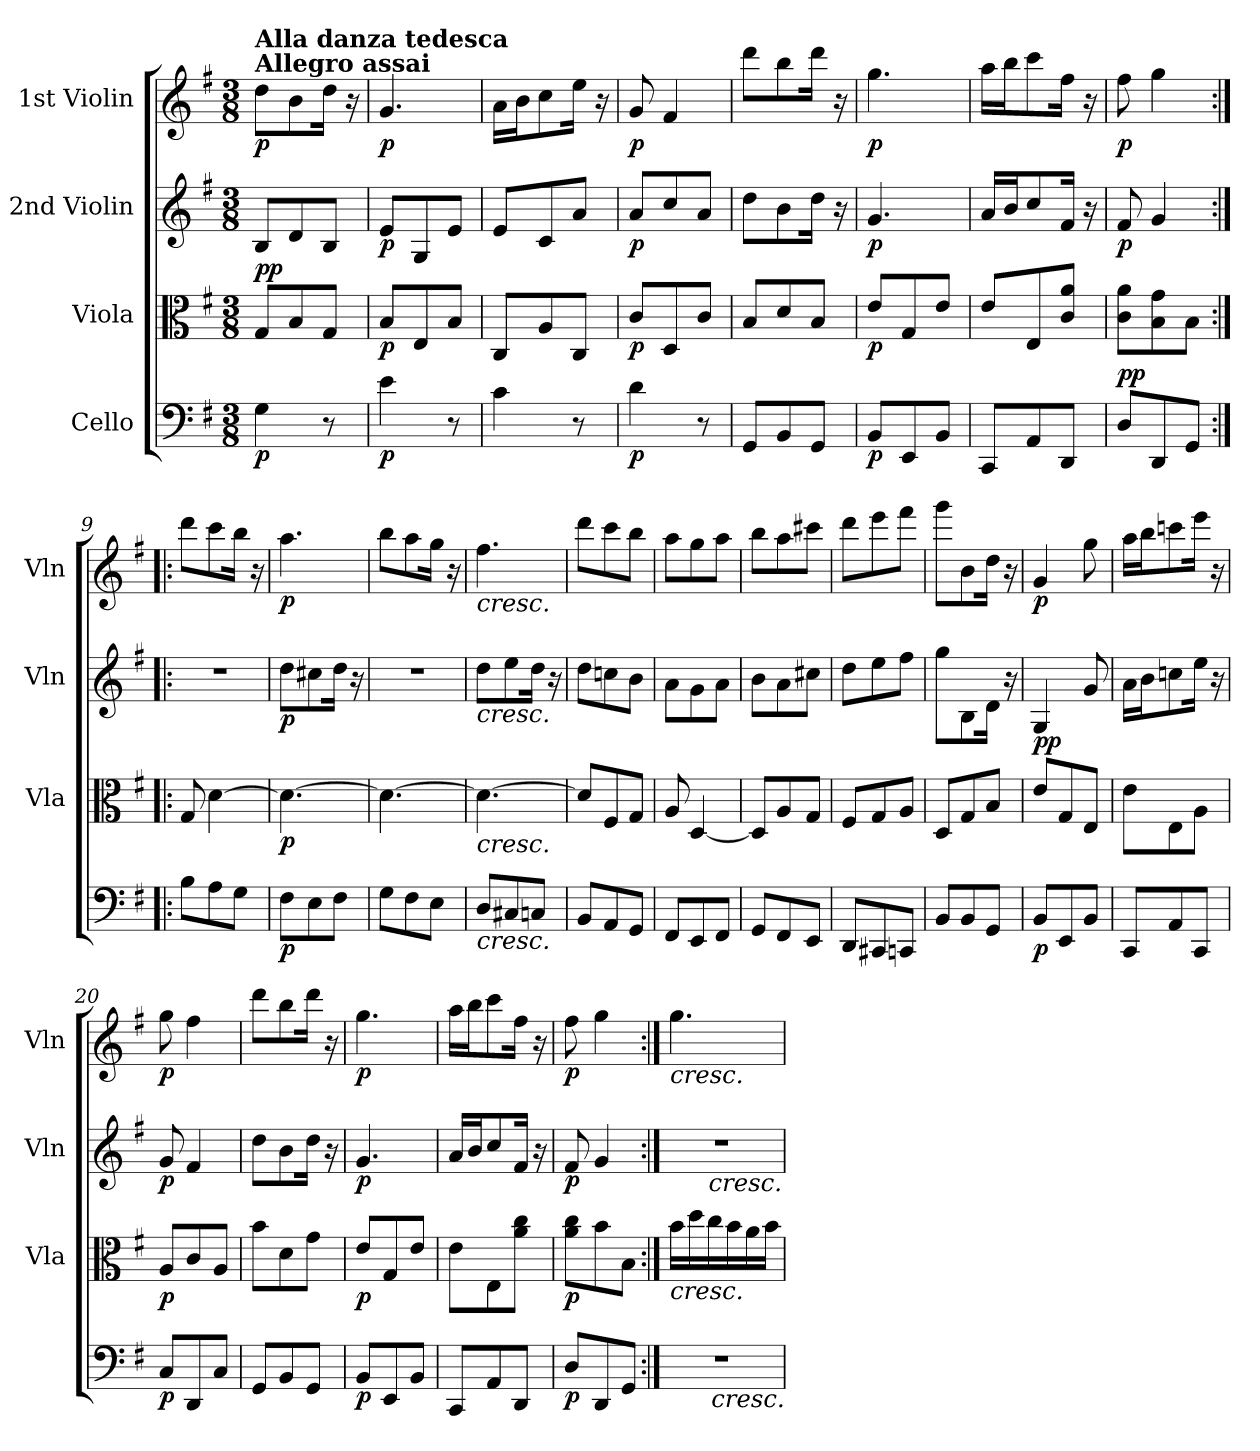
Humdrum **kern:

**kern	**dynam	**kern	**dynam	**kern	**dynam	**kern	**dynam
*part4	*part4	*part3	*part3	*part2	*part2	*part1	*part1
*staff4	*staff4	*staff3	*staff3	*staff2	*staff2	*staff1	*staff1
*I"Cello	*	*I"Viola	*	*I"2nd Violin	*	*I"1st Violin	*
*	*	*I'Vla	*	*I'Vln	*	*I'Vln	*
*clefF4	*	*clefC3	*	*clefG2	*	*clefG2	*
*k[f#]	*	*k[f#]	*	*k[f#]	*	*k[f#]	*
*G:	*	*G:	*	*G:	*	*G:	*
*M3/8	*	*M3/8	*	*M3/8	*	*M3/8	*
=1	=1	=1	=1	=1	=1	=1	=1
!	!	!	!	!	!	!LO:TX:a:B:t=Allegro assai	!
!	!	!	!	!	!	!LO:TX:a:B:t=Alla danza tedesca	!
!	!LO:DY:b	!	!LO:DY:b	!	!	!	!
!	!	!	!LO:DY:n=1:a	!	!	!	!LO:DY:b
4G\	p	8G/L	p p	8B/L	.	8dd\L	p
.	.	8B/	.	8d/	.	8b\	.
8r	.	8G/J	.	8B/J	.	16dd\Jk	.
.	.	.	.	.	.	16r	.
=2	=2	=2	=2	=2	=2	=2	=2
!	!LO:DY:b	!	!LO:DY:b	!	!LO:DY:b	!	!LO:DY:b
4e\	p	8B/L	p	8e/L	p	4.g/	p
.	.	8E/	.	8G/	.	.	.
8r	.	8B/J	.	8e/J	.	.	.
=3	=3	=3	=3	=3	=3	=3	=3
4c\	.	8C/L	.	8e/L	.	16a\LL	.
.	.	.	.	.	.	16b\J	.
.	.	8A/	.	8c/	.	8cc\	.
8r	.	8C/J	.	8a/J	.	16ee\Jk	.
.	.	.	.	.	.	16r	.
=4	=4	=4	=4	=4	=4	=4	=4
!	!LO:DY:b	!	!LO:DY:b	!	!LO:DY:b	!	!LO:DY:b
4d\	p	8c/L	p	8a/L	p	8g/	p
.	.	8D/	.	8cc/	.	4f#/	.
8r	.	8c/J	.	8a/J	.	.	.
=5	=5	=5	=5	=5	=5	=5	=5
8GG/L	.	8B/L	.	8dd\L	.	8ddd\L	.
8BB/	.	8d/	.	8b\	.	8bb\	.
8GG/J	.	8B/J	.	16dd\Jk	.	16ddd\Jk	.
.	.	.	.	16r	.	16r	.
=6	=6	=6	=6	=6	=6	=6	=6
!	!LO:DY:b	!	!LO:DY:b	!	!LO:DY:b	!	!LO:DY:b
8BB/L	p	8e/L	p	4.g/	p	4.gg\	p
8EE/	.	8G/	.	.	.	.	.
8BB/J	.	8e/J	.	.	.	.	.
=7	=7	=7	=7	=7	=7	=7	=7
8CC/L	.	8e/L	.	16a/LL	.	16aa\LL	.
.	.	.	.	16b/J	.	16bb\J	.
8AA/	.	8E/	.	8cc/	.	8ccc\	.
8DD/J	.	8c/ 8a/J	.	16f#/Jk	.	16ff#\Jk	.
.	.	.	.	16r	.	16r	.
=8	=8	=8	=8	=8	=8	=8	=8
!	!LO:DY:b	!	!	!	!	!	!
!	!LO:DY:n=1:a	!	!	!	!LO:DY:b	!	!LO:DY:b
8D/L	p p	8c\ 8a\L	.	8f#/	p	8ff#\	p
8DD/	.	8B\ 8g\	.	4g/	.	4gg\	.
8GG/J	.	8B\J	.	.	.	.	.
=9:|!|:	=9:|!|:	=9:|!|:	=9:|!|:	=9:|!|:	=9:|!|:	=9:|!|:	=9:|!|:
8B\L	.	8G/	.	4.r	.	8ddd\L	.
8A\	.	[4d\	.	.	.	8ccc\	.
8G\J	.	.	.	.	.	16bb\Jk	.
.	.	.	.	.	.	16r	.
!!LO:LB:g=z
=10	=10	=10	=10	=10	=10	=10	=10
!	!LO:DY:b	!	!LO:DY:b	!	!LO:DY:b	!	!LO:DY:b
8F#\L	p	4.d\_	p	8dd\L	p	4.aa\	p
8E\	.	.	.	8cc#X\	.	.	.
8F#\J	.	.	.	16dd\Jk	.	.	.
.	.	.	.	16r	.	.	.
=11	=11	=11	=11	=11	=11	=11	=11
8G\L	.	4.d\_	.	4.r	.	8bb\L	.
8F#\	.	.	.	.	.	8aa\	.
8E\J	.	.	.	.	.	16gg\Jk	.
.	.	.	.	.	.	16r	.
=12	=12	=12	=12	=12	=12	=12	=12
!	!	!	!	!	!	!LO:TX:b:i:t=cresc.	!
!	!	!	!	!LO:TX:b:i:t=cresc.	!	!	!
!	!	!LO:TX:b:i:t=cresc.	!	!	!	!	!
!LO:TX:b:i:t=cresc.	!	!	!	!	!	!	!
8D/L	.	4.d\_	.	8dd\L	.	4.ff#\	.
8C#X/	.	.	.	8ee\	.	.	.
8Cn/J	.	.	.	16dd\Jk	.	.	.
.	.	.	.	16r	.	.	.
=13	=13	=13	=13	=13	=13	=13	=13
8BB/L	.	8d/L]	.	8dd\L	.	8ddd\L	.
8AA/	.	8F#/	.	8ccn\	.	8ccc\	.
8GG/J	.	8G/J	.	8b\J	.	8bb\J	.
=14	=14	=14	=14	=14	=14	=14	=14
8FF#/L	.	8A/	.	8a\L	.	8aa\L	.
8EE/	.	[4D/	.	8g\	.	8gg\	.
8FF#/J	.	.	.	8a\J	.	8aa\J	.
=15	=15	=15	=15	=15	=15	=15	=15
8GG/L	.	8D/L]	.	8b\L	.	8bb\L	.
8FF#/	.	8A/	.	8a\	.	8aa\	.
8EE/J	.	8G/J	.	8cc#X\J	.	8ccc#X\J	.
=16	=16	=16	=16	=16	=16	=16	=16
8DD/L	.	8F#/L	.	8dd\L	.	8ddd\L	.
8CC#X/	.	8G/	.	8ee\	.	8eee\	.
8CCn/J	.	8A/J	.	8ff#\J	.	8fff#\J	.
=17	=17	=17	=17	=17	=17	=17	=17
8BB/L	.	8D/L	.	8gg\L	.	8ggg\L	.
8BB/	.	8G/	.	8B\	.	8b\	.
8GG/J	.	8B/J	.	16d\Jk	.	16dd\Jk	.
.	.	.	.	16r	.	16r	.
=18	=18	=18	=18	=18	=18	=18	=18
!	!LO:DY:b	!	!LO:DY:b	!	!	!	!
!	!	!	!LO:DY:n=1:a	!	!	!	!LO:DY:b
8BB/L	p	8e/L	p p	4G/	.	4g/	p
8EE/	.	8G/	.	.	.	.	.
8BB/J	.	8E/J	.	8g/	.	8gg\	.
!!LO:LB:g=z
=19	=19	=19	=19	=19	=19	=19	=19
8CC/L	.	8e\L	.	16a\LL	.	16aa\LL	.
.	.	.	.	16b\J	.	16bb\J	.
8AA/	.	8E\	.	8ccn\	.	8cccn\	.
8CC/J	.	8A\J	.	16ee\Jk	.	16eee\Jk	.
.	.	.	.	16r	.	16r	.
!!LO:PB:g=z
=20	=20	=20	=20	=20	=20	=20	=20
!	!LO:DY:b	!	!LO:DY:b	!	!LO:DY:b	!	!LO:DY:b
8C/L	p	8A/L	p	8g/	p	8gg\	p
8DD/	.	8c/	.	4f#/	.	4ff#\	.
8C/J	.	8A/J	.	.	.	.	.
=21	=21	=21	=21	=21	=21	=21	=21
8GG/L	.	8b\L	.	8dd\L	.	8ddd\L	.
8BB/	.	8d\	.	8b\	.	8bb\	.
8GG/J	.	8g\J	.	16dd\Jk	.	16ddd\Jk	.
.	.	.	.	16r	.	16r	.
=22	=22	=22	=22	=22	=22	=22	=22
!	!LO:DY:b	!	!LO:DY:b	!	!LO:DY:b	!	!LO:DY:b
8BB/L	p	8e/L	p	4.g/	p	4.gg\	p
8EE/	.	8G/	.	.	.	.	.
8BB/J	.	8e/J	.	.	.	.	.
=23	=23	=23	=23	=23	=23	=23	=23
8CC/L	.	8e\L	.	16a/LL	.	16aa\LL	.
.	.	.	.	16b/J	.	16bb\J	.
8AA/	.	8E\	.	8cc/	.	8ccc\	.
8DD/J	.	8a\ 8cc\J	.	16f#/Jk	.	16ff#\Jk	.
.	.	.	.	16r	.	16r	.
=24	=24	=24	=24	=24	=24	=24	=24
!	!LO:DY:b	!	!LO:DY:b	!	!LO:DY:b	!	!LO:DY:b
8D/L	p	8a\ 8cc\L	p	8f#/	p	8ff#\	p
8DD/	.	8b\	.	4g/	.	4gg\	.
8GG/J	.	8B\J	.	.	.	.	.
=25:|!	=25:|!	=25:|!	=25:|!	=25:|!	=25:|!	=25:|!	=25:|!
!	!	!	!	!	!	!LO:TX:b:i:t=cresc.	!
!	!	!LO:TX:b:i:t=cresc.	!	!	!	!	!
4.r	.	16b\LL	.	4.r	.	4.gg\	.
.	.	16dd\	.	.	.	.	.
.	.	16cc\	.	.	.	.	.
.	.	16b\	.	.	.	.	.
.	.	16a\	.	.	.	.	.
.	.	16b\JJ	.	.	.	.	.
!	!	!	!	!LO:TX:b:i:t=cresc.	!	!	!
!LO:TX:b:i:t=cresc.	!	!	!	!	!	!	!
=	=	=	=	=	=	=	=
*-	*-	*-	*-	*-	*-	*-	*-
